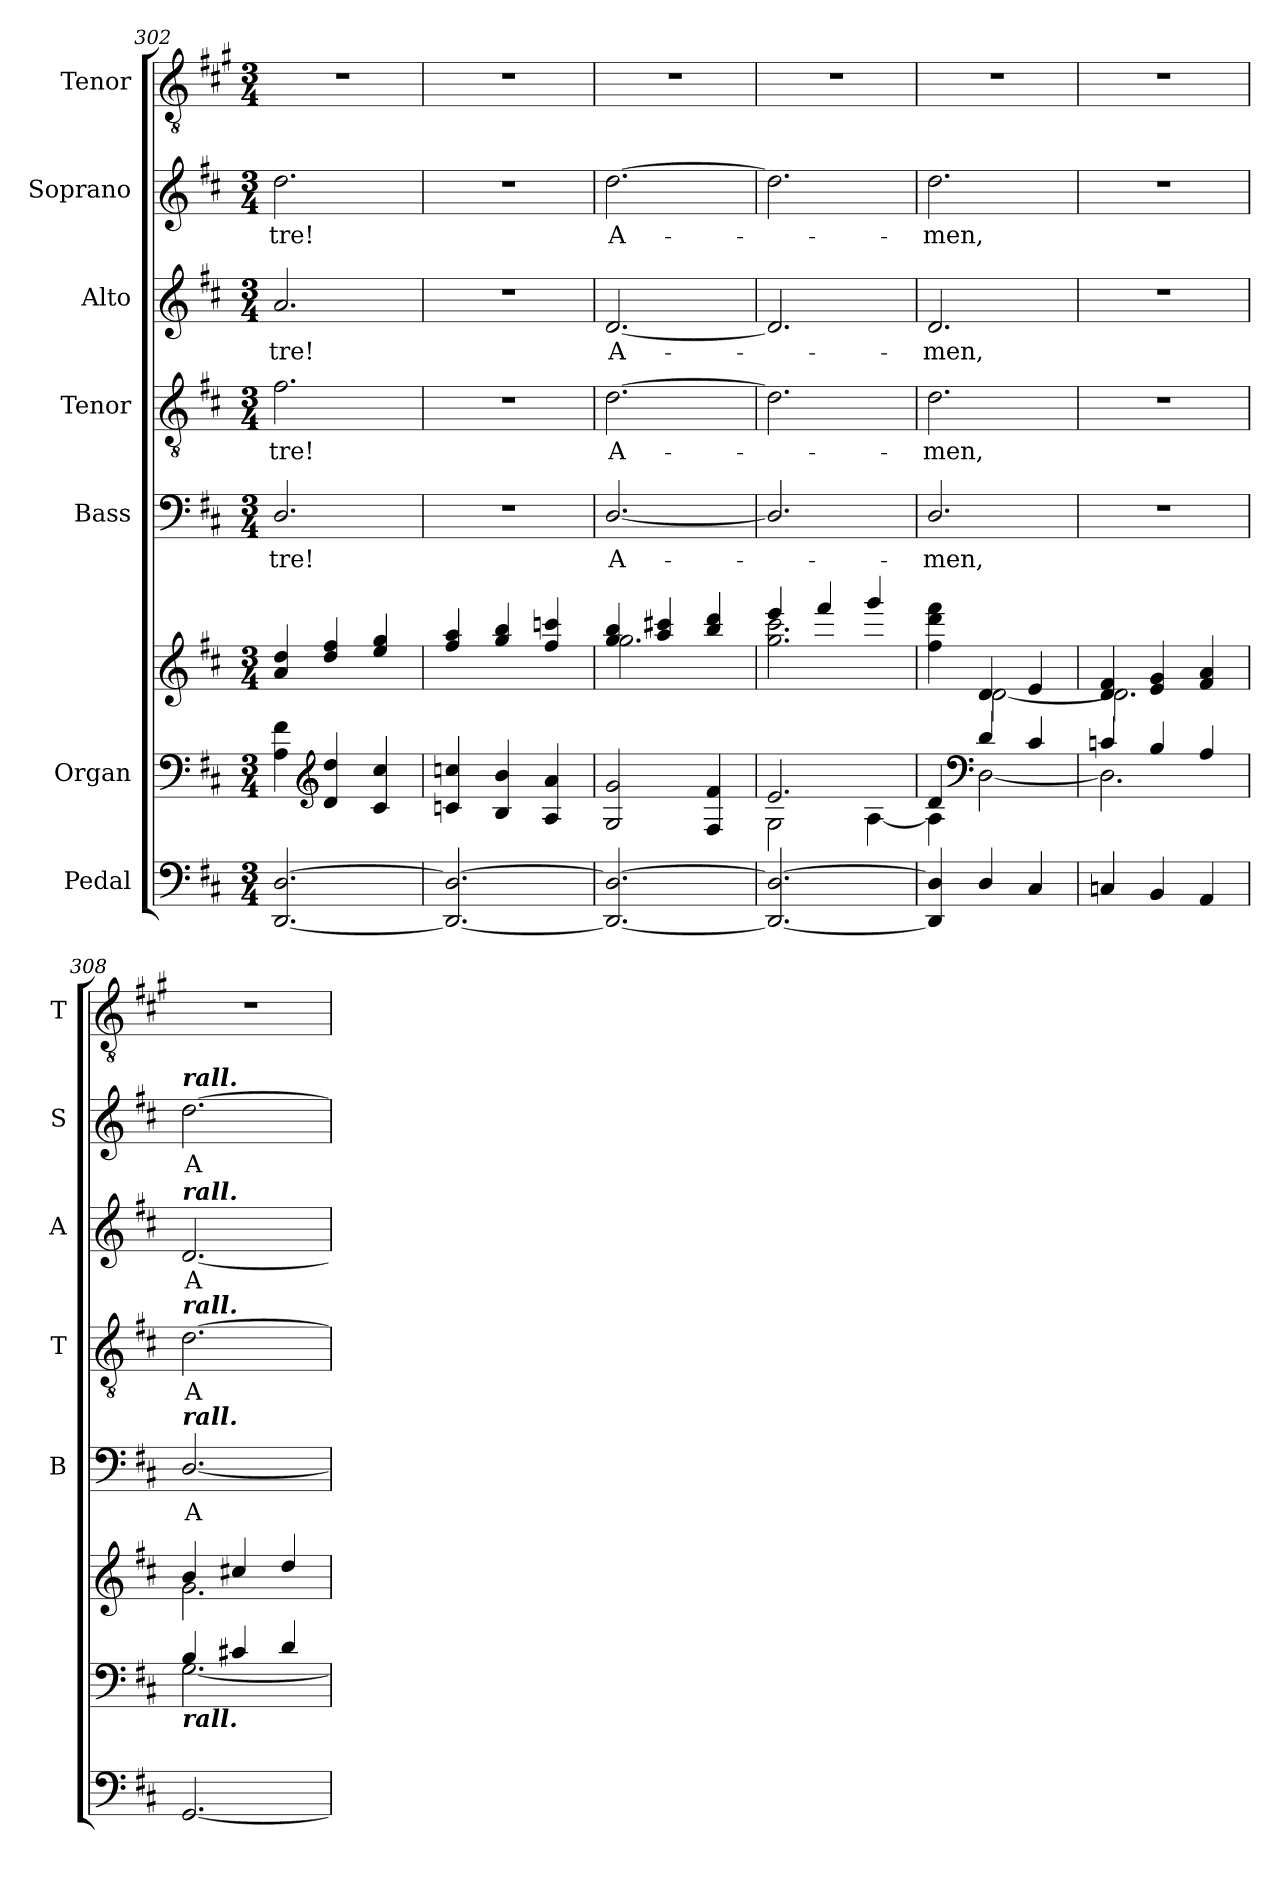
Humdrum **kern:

**kern	**kern	**kern	**kern	**text	**kern	**text	**kern	**text	**kern	**text	**kern
*part7	*part6	*part6	*part5	*part5	*part4	*part4	*part3	*part3	*part2	*part2	*part1
*staff8	*staff7	*staff6	*staff5	*staff5	*staff4	*staff4	*staff3	*staff3	*staff2	*staff2	*staff1
*I"Pedal	*I"Organ	*	*I"Bass	*	*I"Tenor	*	*I"Alto	*	*I"Soprano	*	*I"Tenor
*	*	*	*I'B	*	*I'T	*	*I'A	*	*I'S	*	*I'T
*clefF4	*clefF4	*clefG2	*clefF4	*	*clefGv2	*	*clefG2	*	*clefG2	*	*clefGv2
*k[f#c#]	*k[f#c#]	*k[f#c#]	*k[f#c#]	*	*k[f#c#]	*	*k[f#c#]	*	*k[f#c#]	*	*k[f#c#g#]
*D:	*D:	*D:	*D:	*	*D:	*	*D:	*	*D:	*	*A:
*M3/4	*M3/4	*M3/4	*M3/4	*	*M3/4	*	*M3/4	*	*M3/4	*	*M3/4
=302	=302	=302	=302	=302	=302	=302	=302	=302	=302	=302	=302
*	*^	*^	*	*	*	*	*	*	*	*	*
!	!	!	!	!LO:N:vis=1	!	!LO:LY:b	!	!LO:LY:b	!	!LO:LY:b	!	!LO:LY:b	!
[2.DD [2.D	4ryy	4A\ 4f#\	4a 4dd	2.ryy	2.D/	tre!	2.f#	tre!	2.a	tre!	2.dd	tre!	2.r
*	*clefG2	*	*	*	*	*	*	*	*	*	*	*	*
.	4d 4dd	4ryy	4dd 4ff#	.	.	.	.	.	.	.	.	.	.
.	4c# 4cc#	4ryy	4ee 4gg	.	.	.	.	.	.	.	.	.	.
=303	=303	=303	=303	=303	=303	=303	=303	=303	=303	=303	=303	=303	=303
!	!	!LO:N:vis=1	!	!LO:N:vis=1	!LO:N:vis=1	!	!LO:N:vis=1	!	!LO:N:vis=1	!	!LO:N:vis=1	!	!
2.DD_ 2.D_	4cn 4ccn	2.ryy	4ff# 4aa	2.ryy	2.r	.	2.r	.	2.r	.	2.r	.	2.r
.	4B 4b	.	4gg 4bb	.	.	.	.	.	.	.	.	.	.
.	4A 4a	.	4ff# 4cccn	.	.	.	.	.	.	.	.	.	.
=304	=304	=304	=304	=304	=304	=304	=304	=304	=304	=304	=304	=304	=304
!	!	!LO:N:vis=1	!	!	!	!LO:LY:b	!	!LO:LY:b	!	!LO:LY:b	!	!LO:LY:b	!
2.DD_ 2.D_	2G 2g	2.ryy	4gg 4bb	2.gg\	[2.D/	A-	[2.d	A-	[2.d	A-	[2.dd	A-	2.r
.	.	.	4aa 4ccc#X	.	.	.	.	.	.	.	.	.	.
.	4F# 4f#	.	4bb 4ddd	.	.	.	.	.	.	.	.	.	.
=305	=305	=305	=305	=305	=305	=305	=305	=305	=305	=305	=305	=305	=305
2.DD_ 2.D_	2.e	2G\	4eee/	2.gg\ 2.ccc#\	2.D/]	.	2.d]	.	2.d]	.	2.dd]	.	2.r
.	.	.	4fff#/	.	.	.	.	.	.	.	.	.	.
.	.	[4A\	4ggg/	.	.	.	.	.	.	.	.	.	.
=306	=306	=306	=306	=306	=306	=306	=306	=306	=306	=306	=306	=306	=306
!	!	!	!	!	!	!LO:LY:b	!	!LO:LY:b	!	!LO:LY:b	!	!LO:LY:b	!
4DD] 4D]	4d	4A\]	4ryy	4ff#\ 4ddd\ 4fff#\	2.D/	men,	2.d	men,	2.d	men,	2.dd	men,	2.r
*	*clefF4	*	*	*	*	*	*	*	*	*	*	*	*
4D/	4d	[2D\	4d	[2d\	.	.	.	.	.	.	.	.	.
4C#	4c#	.	4e	.	.	.	.	.	.	.	.	.	.
=307	=307	=307	=307	=307	=307	=307	=307	=307	=307	=307	=307	=307	=307
!	!	!	!	!	!LO:N:vis=1	!	!LO:N:vis=1	!	!LO:N:vis=1	!	!LO:N:vis=1	!	!
4Cn	4cn	2.D\]	4d 4f#	2.d\]	2.r	.	2.r	.	2.r	.	2.r	.	2.r
4BB	4B	.	4e 4g	.	.	.	.	.	.	.	.	.	.
4AA	4A	.	4f# 4a	.	.	.	.	.	.	.	.	.	.
=308	=308	=308	=308	=308	=308	=308	=308	=308	=308	=308	=308	=308	=308
!	!	!	!	!	!	!	!	!	!	!	!LO:TX:a:Bi:t=rall.	!	!
!	!	!	!	!	!	!	!	!	!LO:TX:a:Bi:t=rall.	!	!	!	!
!	!	!	!	!	!	!	!LO:TX:a:Bi:t=rall.	!	!	!	!	!	!
!	!	!	!	!	!LO:TX:a:Bi:t=rall.	!	!	!	!	!	!	!	!
!	!LO:TX:b:Bi:t=rall.	!	!	!	!	!	!	!	!	!	!	!	!
!	!	!	!	!	!	!LO:LY:b	!	!LO:LY:b	!	!LO:LY:b	!	!LO:LY:b	!
[2.GG	4B	[2.G\	4b/	2.g\	[2.D/	A-	[2.d	A-	[2.d	A-	[2.dd	A-	2.r
.	4c#X	.	4cc#X/	.	.	.	.	.	.	.	.	.	.
.	4d	.	4dd/	.	.	.	.	.	.	.	.	.	.
*	*v	*v	*	*	*	*	*	*	*	*	*	*	*
*	*	*v	*v	*	*	*	*	*	*	*	*	*
=	=	=	=	=	=	=	=	=	=	=	=
*-	*-	*-	*-	*-	*-	*-	*-	*-	*-	*-	*-
